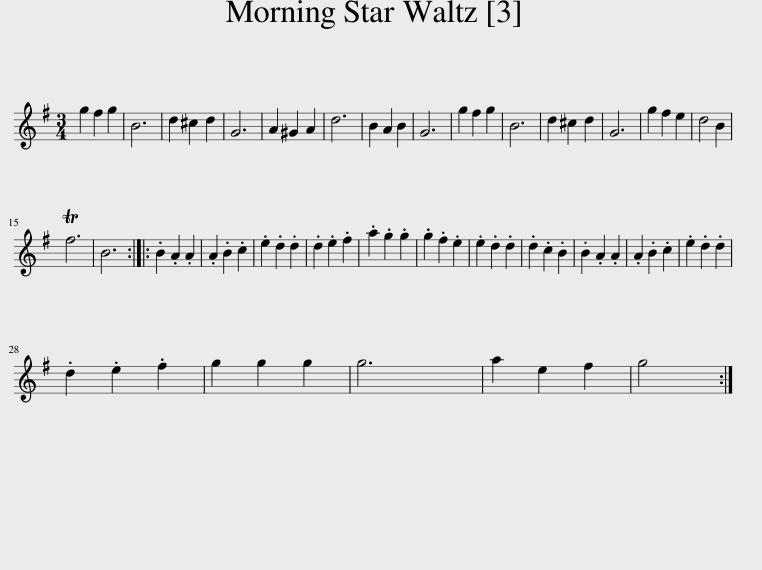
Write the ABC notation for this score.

X:1
L:1/8
M:3/4
I:linebreak $
K:G
V:1 treble
V:1
 g2 f2 g2 | B6 | d2 ^c2 d2 | G6 | A2 ^G2 A2 | %5
 d6 | B2 A2 B2 | G6 | g2 f2 g2 | B6 | %10
 d2 ^c2 d2 | G6 | g2 f2 e2 | d4 B2 |$ Tf6 | %15
 B6 :: .B2 .A2 .A2 | .A2 .B2 .c2 | .e2 .d2 .d2 | .d2 .e2 .f2 | %20
 .a2 .g2 .g2 | .g2 .f2 .e2 | .e2 .d2 .d2 | .d2 .c2 .B2 | .B2 .A2 .A2 | %25
 .A2 .B2 .c2 | .e2 .d2 .d2 |$ .d2 .e2 .f2 | g2 g2 g2 | g6 | %30
 a2 e2 f2 | g4 :| %32
